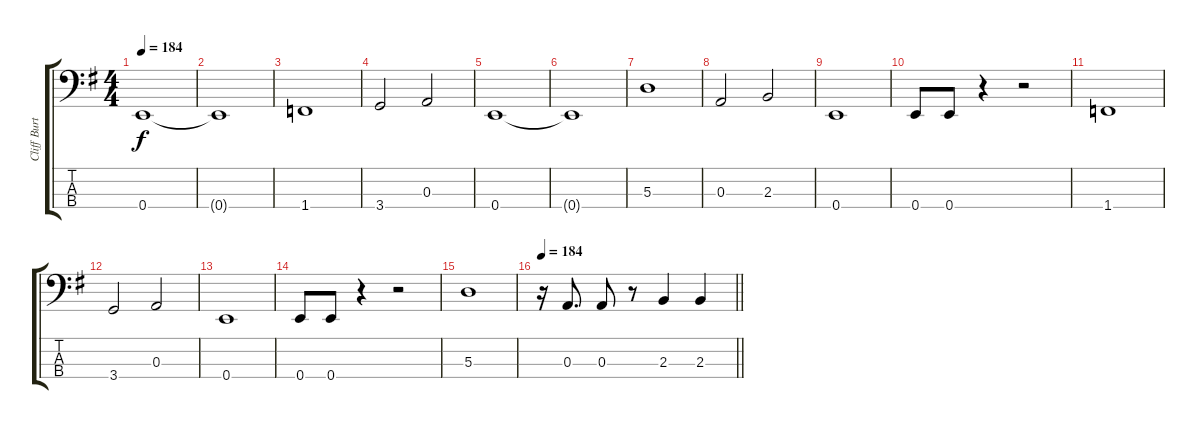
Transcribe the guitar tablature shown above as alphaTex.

\track ("Cliff Burton" "Cliff Burt") {instrument electricbassfinger}
\staff {score tabs}
\tuning (G2 D2 A1 E1) {hide}
\ts (4 4)
\tempo 184
\clef f4
\ks eminor
0.4.1{dy f} |
0.4{t}.1 |
1.4.1 |
3.4.2 0.3.2 |
0.4.1 |
0.4{t}.1 |
5.3.1 |
0.3.2 2.3.2 |
0.4.1 |
0.4.8 0.4.8 r.4 r.2 |
1.4.1 |
3.4.2 0.3.2 |
0.4.1 |
0.4.8 0.4.8 r.4 r.2 |
5.3.1 |
\tempo 184
\barLineRight lightlight
r.16 0.3.8{d} 0.3.8 r.8 2.3.4 2.3.4
